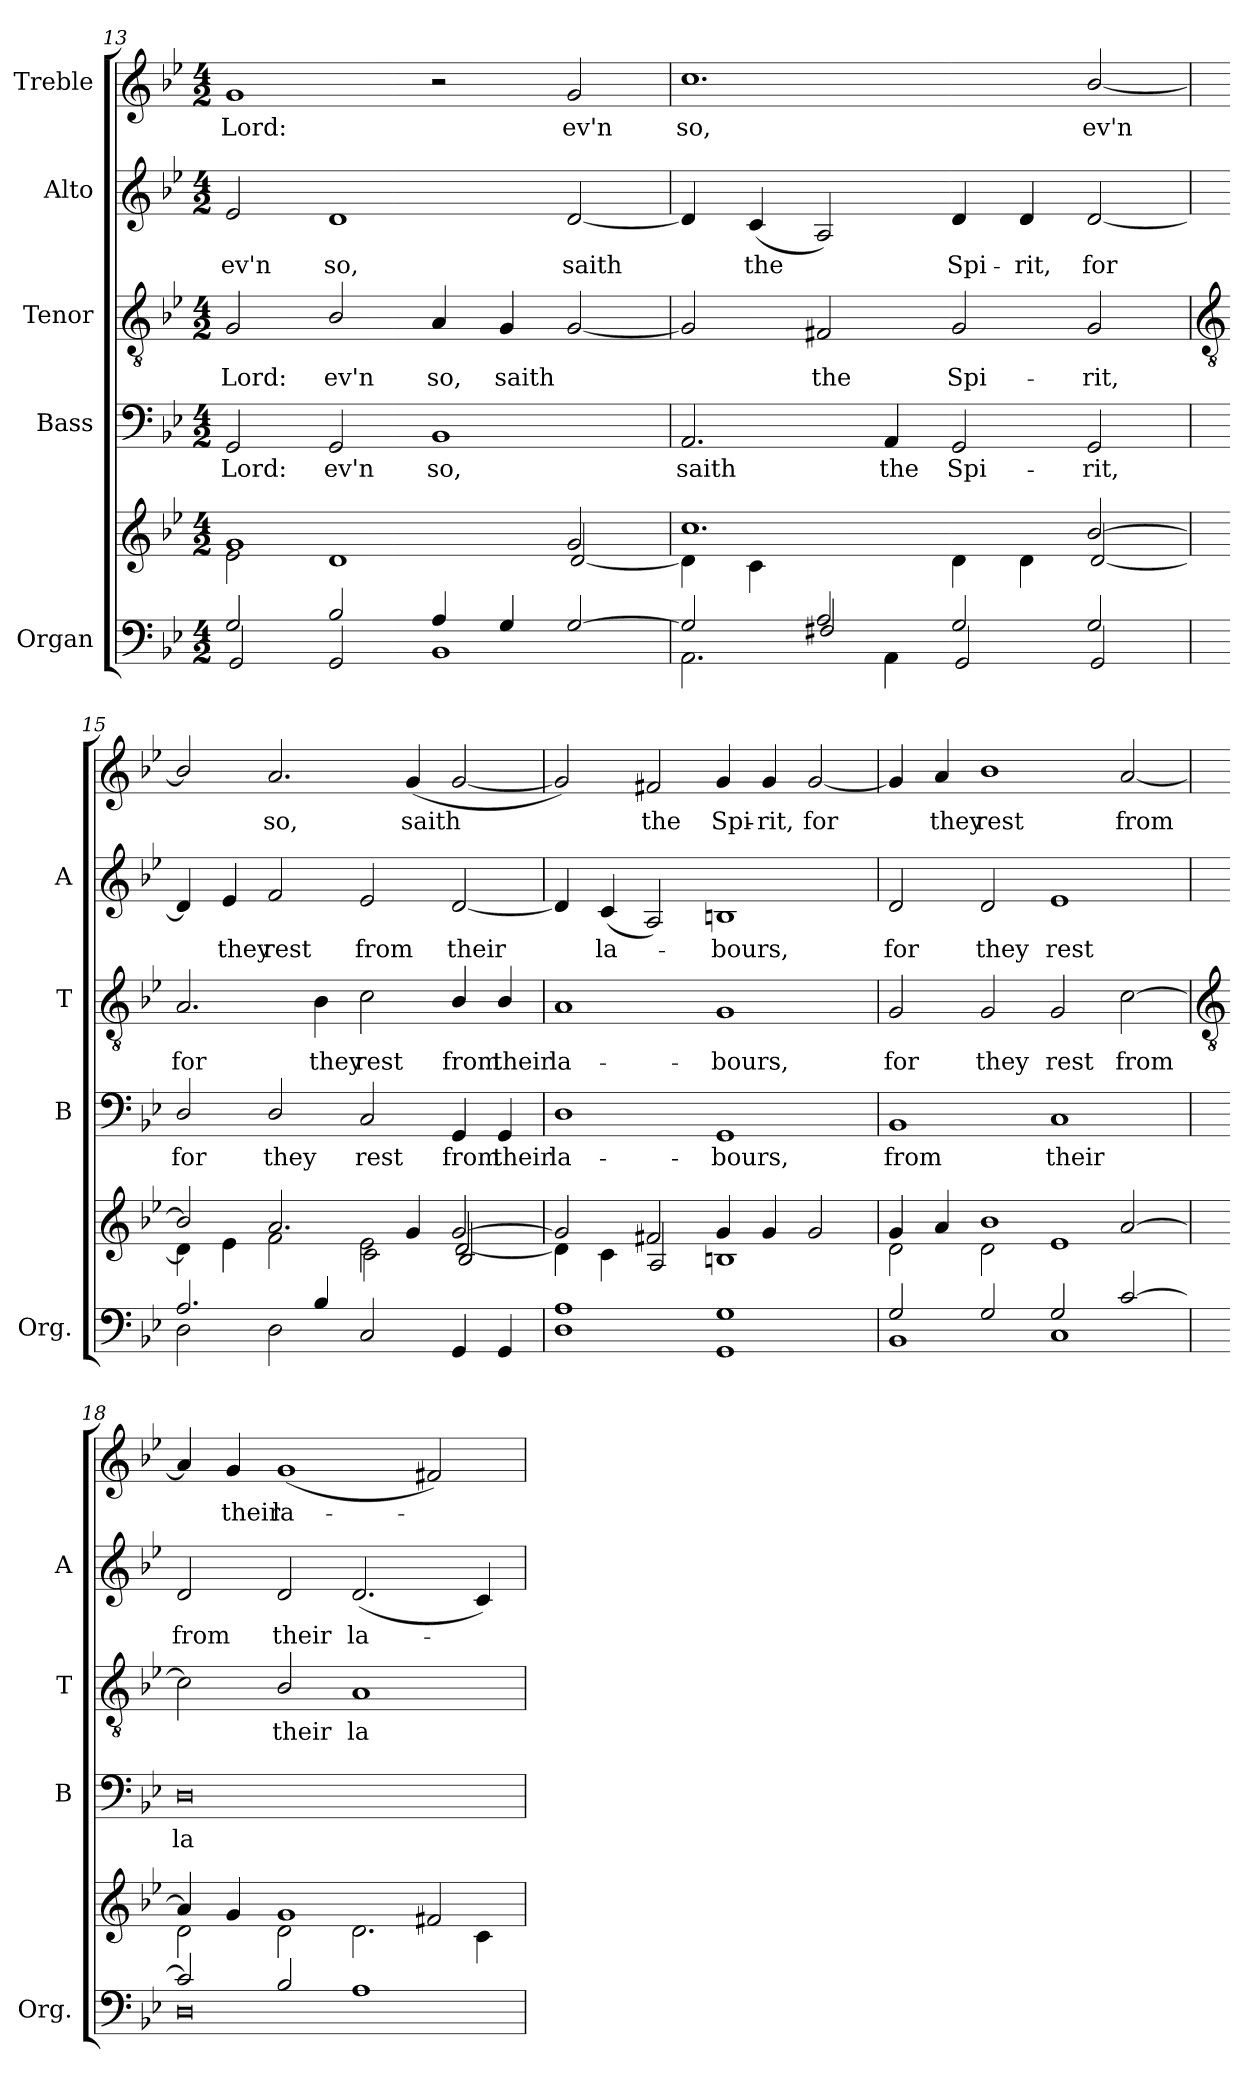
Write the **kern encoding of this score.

**kern	**kern	**kern	**text	**kern	**text	**kern	**text	**kern	**text
*part5	*part5	*part4	*part4	*part3	*part3	*part2	*part2	*part1	*part1
*staff6	*staff5	*staff4	*staff4	*staff3	*staff3	*staff2	*staff2	*staff1	*staff1
*I"Organ	*	*I"Bass	*	*I"Tenor	*	*I"Alto	*	*I"Treble	*
*I'Org.	*	*I'B	*	*I'T	*	*I'A	*	*	*
*clefF4	*clefG2	*clefF4	*	*clefGv2	*	*clefG2	*	*clefG2	*
*k[b-e-]	*k[b-e-]	*k[b-e-]	*	*k[b-e-]	*	*k[b-e-]	*	*k[b-e-]	*
*B-:	*B-:	*B-:	*	*B-:	*	*B-:	*	*B-:	*
*M4/2	*M4/2	*M4/2	*	*M4/2	*	*M4/2	*	*M4/2	*
=13	=13	=13	=13	=13	=13	=13	=13	=13	=13
*^	*^	*	*	*	*	*	*	*	*
!	!	!	!	!	!LO:LY:b	!	!LO:LY:b	!	!LO:LY:b	!	!LO:LY:b
2G/	2GG/	1g/	2e-\	2GG	Lord:	2G	Lord:	2e-	ev'n	1g	Lord:
!	!	!	!	!	!LO:LY:b	!	!LO:LY:b	!	!LO:LY:b	!	!
2B-/	2GG/	.	1d\	2GG	ev'n	2B-/	ev'n	1d	so,	.	.
!	!	!	!	!	!LO:LY:b	!	!LO:LY:b	!	!	!	!
4A/	1BB-\	2ryy	.	1BB-	so,	4A	so,	.	.	2r	.
!	!	!	!	!	!	!	!LO:LY:b	!	!	!	!
4G/	.	.	.	.	.	4G	saith	.	.	.	.
!	!	!	!	!	!	!	!	!	!LO:LY:b	!	!LO:LY:b
[2G/	.	2g/	[2d/	.	.	[2G	.	[2d	saith	2g	ev'n
=14	=14	=14	=14	=14	=14	=14	=14	=14	=14	=14	=14
*	*^	*	*	*	*	*	*	*	*	*	*
!	!	!	!	!	!	!LO:LY:b	!	!	!	!	!	!LO:LY:b
2ryy	2G/]	2.AA\	1.cc/	4d\]	2.AA	saith	2G]	.	4d]	.	1.cc	so,
!	!	!	!	!	!	!	!	!	!	!LO:LY:b	!	!
.	.	.	.	4c\	.	.	.	.	(<4c	the	.	.
!	!	!	!	!	!	!	!	!LO:LY:b	!	!	!	!
2A/	2F#X/	.	.	2ryy	.	.	2F#X	the	2A)	.	.	.
!	!	!	!	!	!	!LO:LY:b	!	!	!	!	!	!
.	.	4AA\	.	.	4AA	the	.	.	.	.	.	.
!	!	!	!	!	!	!LO:LY:b	!	!LO:LY:b	!	!LO:LY:b	!	!
1ryy	2G/	2GG/	.	4d\	2GG	Spi-	2G	Spi-	4d	Spi-	.	.
!	!	!	!	!	!	!	!	!	!	!LO:LY:b	!	!
.	.	.	.	4d\	.	.	.	.	4d	-rit,	.	.
!	!	!	!	!	!	!LO:LY:b	!	!LO:LY:b	!	!LO:LY:b	!	!LO:LY:b
.	2G/	2GG/	[2b-/	[2d/	2GG	-rit,	2G	-rit,	[2d	for	[2b-/	ev'n
*v	*v	*v	*	*	*	*	*	*	*	*	*	*
*	*v	*v	*	*	*	*	*	*	*	*
!!LO:LB:g=z
=15	=15	=15	=15	=15	=15	=15	=15	=15	=15
*	*	*	*	*clefGv2	*	*	*	*	*
*^	*^	*	*	*	*	*	*	*	*
*	*^	*	*^	*	*	*	*	*	*	*	*
!	!	!	!	!	!	!	!LO:LY:b	!	!LO:LY:b	!	!	!	!
*	*v	*v	*	*	*	*	*	*	*	*	*	*	*
2.A/	2D\	2b-/]	4d\]	1ryy	2D/	for	2.A	for	4d]	.	2b-/]	.
!	!	!	!	!	!	!	!	!	!	!LO:LY:b	!	!
.	.	.	4e-\	.	.	.	.	.	4e-	they	.	.
!	!	!	!	!	!	!LO:LY:b	!	!	!	!LO:LY:b	!	!LO:LY:b
.	2D\	2.a/	2f\	.	2D/	they	.	.	2f	rest	2.a	so,
!	!	!	!	!	!	!	!	!LO:LY:b	!	!	!	!
4B-/	.	.	.	.	.	.	4B-	they	.	.	.	.
!	!	!	!	!	!	!LO:LY:b	!	!LO:LY:b	!	!LO:LY:b	!	!
1ryy	2C/	.	2e-\	2c\	2C	rest	2c	rest	2e-	from	.	.
!	!	!	!	!	!	!	!	!	!	!	!	!LO:LY:b
.	.	4g/	.	.	.	.	.	.	.	.	(<4g	saith
!	!	!	!	!	!	!LO:LY:b	!	!LO:LY:b	!	!LO:LY:b	!	!
.	4GG/	[2g/	[2d/	2B-/	4GG	from	4B-/	from	[2d	their	[2g	.
!	!	!	!	!	!	!LO:LY:b	!	!LO:LY:b	!	!	!	!
.	4GG/	.	.	.	4GG	their	4B-/	their	.	.	.	.
*	*	*	*v	*v	*	*	*	*	*	*	*	*
=16	=16	=16	=16	=16	=16	=16	=16	=16	=16	=16	=16
!	!	!	!	!	!LO:LY:b	!	!LO:LY:b	!	!	!	!
1A/	1D\	2g/]	4d\]	1D	la-	1A	la-	4d]	.	2g])	.
!	!	!	!	!	!	!	!	!	!LO:LY:b	!	!
.	.	.	4c\	.	.	.	.	(<4c	la-	.	.
!	!	!	!	!	!	!	!	!	!	!	!LO:LY:b
.	.	2f#X/	2A/	.	.	.	.	2A)	.	2f#X	the
!	!	!	!	!	!LO:LY:b	!	!LO:LY:b	!	!LO:LY:b	!	!LO:LY:b
1G/	1GG\	4g/	1Bn\	1GG	-bours,	1G	-bours,	1Bn	bours,	4g	Spi-
!	!	!	!	!	!	!	!	!	!	!	!LO:LY:b
.	.	4g/	.	.	.	.	.	.	.	4g	-rit,
!	!	!	!	!	!	!	!	!	!	!	!LO:LY:b
.	.	2g/	.	.	.	.	.	.	.	[2g	for
=17	=17	=17	=17	=17	=17	=17	=17	=17	=17	=17	=17
!	!	!	!	!	!LO:LY:b	!	!LO:LY:b	!	!LO:LY:b	!	!
2G/	1BB-\	4g/	2d\	1BB-	from	2G	for	2d	for	4g]	.
!	!	!	!	!	!	!	!	!	!	!	!LO:LY:b
.	.	4a/	.	.	.	.	.	.	.	4a	they
!	!	!	!	!	!	!	!LO:LY:b	!	!LO:LY:b	!	!LO:LY:b
2G/	.	1b-/	2d\	.	.	2G	they	2d	they	1b-	rest
!	!	!	!	!	!LO:LY:b	!	!LO:LY:b	!	!LO:LY:b	!	!
2G/	1C\	.	1e-\	1C	their	2G	rest	1e-	rest	.	.
!	!	!	!	!	!	!	!LO:LY:b	!	!	!	!LO:LY:b
[2c/	.	[2a/	.	.	.	[2c	from	.	.	[2a	from
!!LO:LB:g=z
=18	=18	=18	=18	=18	=18	=18	=18	=18	=18	=18	=18
*	*	*	*	*	*	*clefGv2	*	*	*	*	*
!	!	!	!	!	!LO:LY:b	!	!	!	!LO:LY:b	!	!
2c/]	0D\	4a/]	2d\	0D	la-	2c]	.	2d	from	4a]	.
!	!	!	!	!	!	!	!	!	!	!	!LO:LY:b
.	.	4g/	.	.	.	.	.	.	.	4g	their
!	!	!	!	!	!	!	!LO:LY:b	!	!LO:LY:b	!	!LO:LY:b
2B-/	.	1g/	2d\	.	.	2B-/	their	2d	their	(<1g	la-
!	!	!	!	!	!	!	!LO:LY:b	!	!LO:LY:b	!	!
1A/	.	.	2.d\	.	.	1A	la-	(<2.d	la-	.	.
.	.	2f#X/	.	.	.	.	.	.	.	2f#X)	.
.	.	.	4c\	.	.	.	.	4c)	.	.	.
*v	*v	*	*	*	*	*	*	*	*	*	*
*	*v	*v	*	*	*	*	*	*	*	*
=	=	=	=	=	=	=	=	=	=
*-	*-	*-	*-	*-	*-	*-	*-	*-	*-
